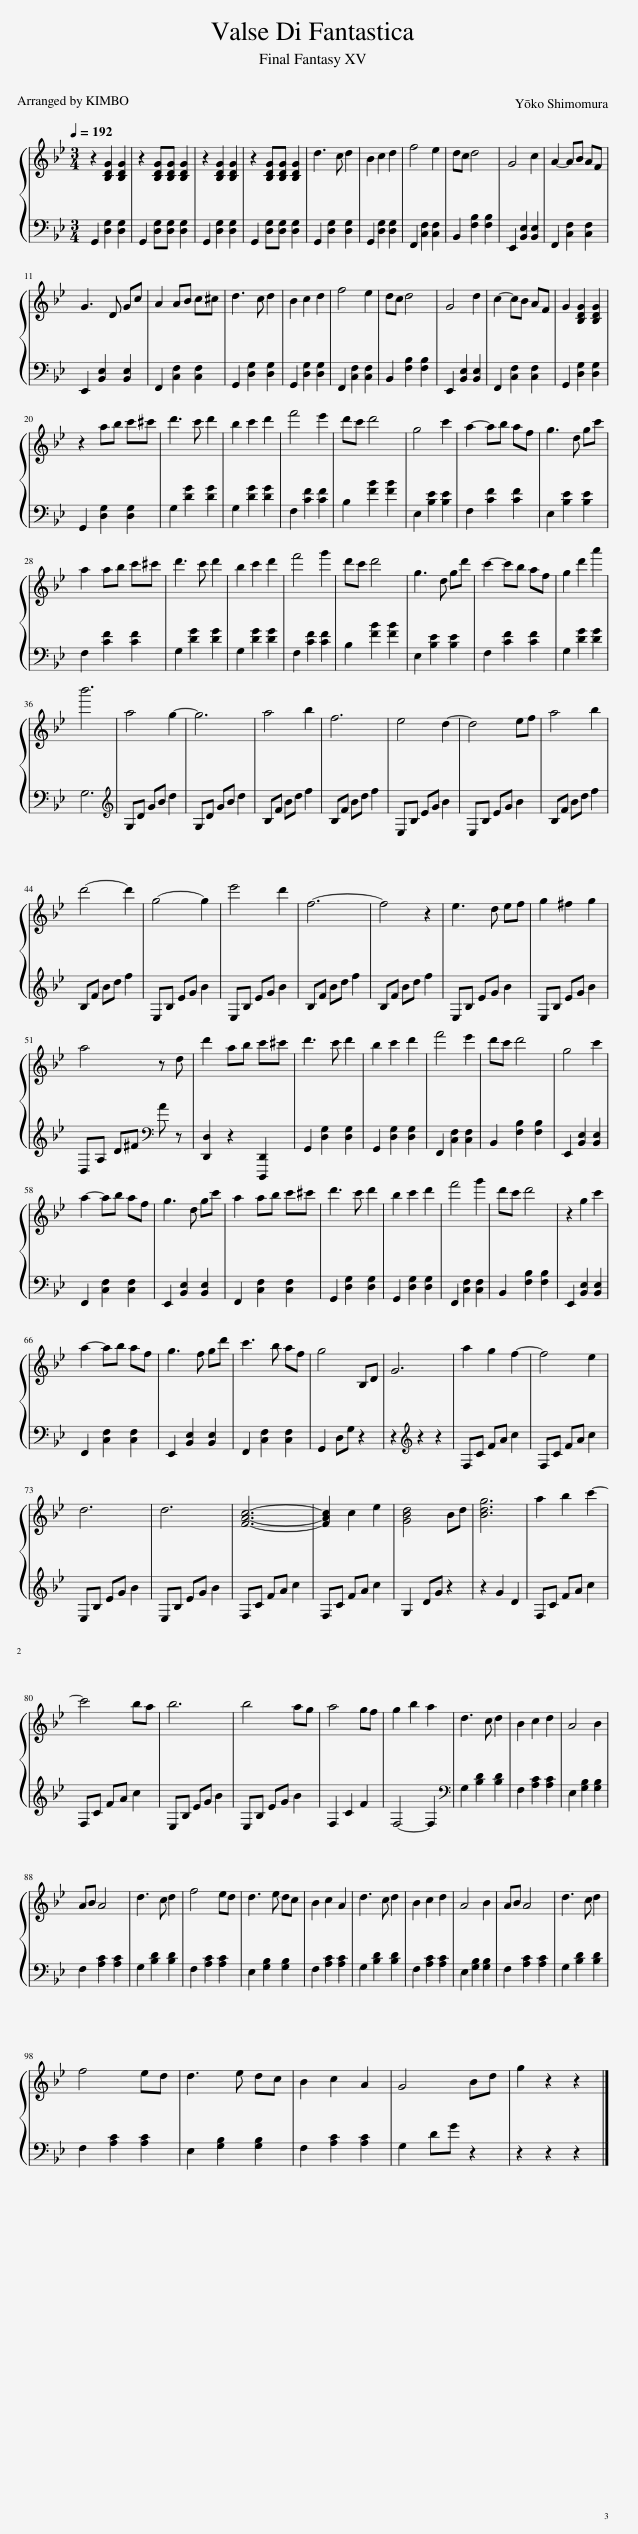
X:1
%%score { 1 | 2 }
L:1/8
Q:1/4=192
M:3/4
I:linebreak $
K:Bb
V:1 treble
V:2 bass
V:1
 z2 [B,DG]2 [B,DG]2 | z2 [B,DG][B,DG] [B,DG]2 | z2 [B,DG]2 [B,DG]2 | z2 [B,DG][B,DG] [B,DG]2 | d3 c d2 | %5
 B2 c2 d2 | f4 e2 | dc d4 | G4 c2 | A2- AB AF |$ %10
 G3 D Gc | A2 AB c^c | d3 c d2 | B2 c2 d2 | f4 e2 | %15
 dc d4 | G4 d2 | c2- cB AF | G2 [B,DG]2 [B,DG]2 |$ z2 ab c'^c' | %20
 d'3 c' d'2 | b2 c'2 d'2 | f'4 e'2 | d'c' d'4 | g4 c'2 | %25
 a2- ab af | g3 d gc' |$ a2 ab c'^c' | d'3 c' d'2 | b2 c'2 d'2 | %30
 f'4 g'2 | d'c' d'4 | g3 d gd' | c'2- c'b af | g2 d'2 a'2 |$ %35
 b'6 | a4 g2- | g6 | a4 b2 | f6 | %40
 e4 d2- | d4 ef | a4 b2 |$ d'4- d'2 | g4- g2 | %45
 e'4 d'2 | f6- | f4 z2 | e3 d ef | g2 ^f2 g2 |$ %50
 a4 z d | d'2 ab c'^c' | d'3 c' d'2 | b2 c'2 d'2 | f'4 e'2 | %55
 d'c' d'4 | g4 c'2 |$ a2- ab af | g3 d gc' | a2 ab c'^c' | %60
 d'3 c' d'2 | b2 c'2 d'2 | f'4 g'2 | d'c' d'4 | z2 g2 c'2 |$ %65
 a2- ab af | g3 f gd' | c'3 b af | g4 B,D | G6 | %70
 a2 g2 f2- | f4 e2 |$ d6 | d6 | [FAc]6- | %75
 [FAc]2 c2 e2 | [GBd]4 Bd | [Bdg]6 | a2 b2 c'2- |$ c'4 ba | %80
 b6 | b4 ag | a4 gf | g2 b2 a2 | d3 c d2 | %85
 B2 c2 d2 | A4 B2 |$ AB A4 | d3 c d2 | f4 ed | %90
 d3 e dc | B2 c2 A2 | d3 c d2 | B2 c2 d2 | A4 B2 | %95
 AB A4 | d3 c d2 |$ f4 ed | d3 e dc | B2 c2 A2 | %100
 G4 Bd | g2 z2 z2 |] %102
V:2
 G,,2 [D,G,]2 [D,G,]2 | G,,2 [D,G,][D,G,] [D,G,]2 | G,,2 [D,G,]2 [D,G,]2 | G,,2 [D,G,][D,G,] [D,G,]2 | G,,2 [D,G,]2 [D,G,]2 | %5
 G,,2 [D,G,]2 [D,G,]2 | F,,2 [C,F,]2 [C,F,]2 | B,,2 [F,B,]2 [F,B,]2 | E,,2 [B,,E,]2 [B,,E,]2 | F,,2 [C,F,]2 [C,F,]2 |$ %10
 E,,2 [B,,E,]2 [B,,E,]2 | F,,2 [C,F,]2 [C,F,]2 | G,,2 [D,G,]2 [D,G,]2 | G,,2 [D,G,]2 [D,G,]2 | F,,2 [C,F,]2 [C,F,]2 | %15
 B,,2 [F,B,]2 [F,B,]2 | E,,2 [B,,E,]2 [B,,E,]2 | F,,2 [C,F,]2 [C,F,]2 | G,,2 [D,G,]2 [D,G,]2 |$ G,,2 [D,G,]2 [D,G,]2 | %20
 G,2 [DG]2 [DG]2 | G,2 [DG]2 [DG]2 | F,2 [CF]2 [CF]2 | B,2 [FB]2 [FB]2 | E,2 [B,E]2 [B,E]2 | %25
 F,2 [CF]2 [CF]2 | E,2 [B,E]2 [B,E]2 |$ F,2 [CF]2 [CF]2 | G,2 [DG]2 [DG]2 | G,2 [DG]2 [DG]2 | %30
 F,2 [CF]2 [CF]2 | B,2 [FB]2 [FB]2 | E,2 [B,E]2 [B,E]2 | F,2 [CF]2 [CF]2 | G,2 [DG]2 [DG]2 |$ %35
 G,6 |[K:treble] G,D GB d2 | G,D GB d2 | B,F Bd f2 | B,F Bd f2 | %40
 E,B, EG B2 | E,B, EG B2 | B,F Bd f2 |$ B,F Bd f2 | E,B, EG B2 | %45
 E,B, EG B2 | B,F Bd f2 | B,F Bd f2 | E,B, EG B2 | E,B, EG B2 |$ %50
 D,A, D^F[K:bass] A z | [D,,D,]2 z2 [D,,,D,,]2 | G,,2 [D,G,]2 [D,G,]2 | G,,2 [D,G,]2 [D,G,]2 | F,,2 [C,F,]2 [C,F,]2 | %55
 B,,2 [F,B,]2 [F,B,]2 | E,,2 [B,,E,]2 [B,,E,]2 |$ F,,2 [C,F,]2 [C,F,]2 | E,,2 [B,,E,]2 [B,,E,]2 | F,,2 [C,F,]2 [C,F,]2 | %60
 G,,2 [D,G,]2 [D,G,]2 | G,,2 [D,G,]2 [D,G,]2 | F,,2 [C,F,]2 [C,F,]2 | B,,2 [F,B,]2 [F,B,]2 | E,,2 [B,,E,]2 [B,,E,]2 |$ %65
 F,,2 [C,F,]2 [C,F,]2 | E,,2 [B,,E,]2 [B,,E,]2 | F,,2 [C,F,]2 [C,F,]2 | G,,2 D,G, z2 | z2[K:treble] z2 z2 | %70
 F,C FA c2 | F,C FA c2 |$ E,B, EG B2 | E,B, EG B2 | F,C FA c2 | %75
 F,C FA c2 | G,2 DG z2 | z2 G2 D2 | F,C FA c2 |$ F,C FA c2 | %80
 E,B, EG B2 | E,B, EG B2 | F,2 C2 F2 | F,4- F,2 |[K:bass] G,2 [B,D]2 [B,D]2 | %85
 F,2 [A,C]2 [A,C]2 | E,2 [G,B,]2 [G,B,]2 |$ F,2 [A,C]2 [A,C]2 | G,2 [B,D]2 [B,D]2 | F,2 [A,C]2 [A,C]2 | %90
 E,2 [G,B,]2 [G,B,]2 | F,2 [A,C]2 [A,C]2 | G,2 [B,D]2 [B,D]2 | F,2 [A,C]2 [A,C]2 | E,2 [G,B,]2 [G,B,]2 | %95
 F,2 [A,C]2 [A,C]2 | G,2 [B,D]2 [B,D]2 |$ F,2 [A,C]2 [A,C]2 | E,2 [G,B,]2 [G,B,]2 | F,2 [A,C]2 [A,C]2 | %100
 G,2 DG z2 | z2 z2 z2 |] %102
